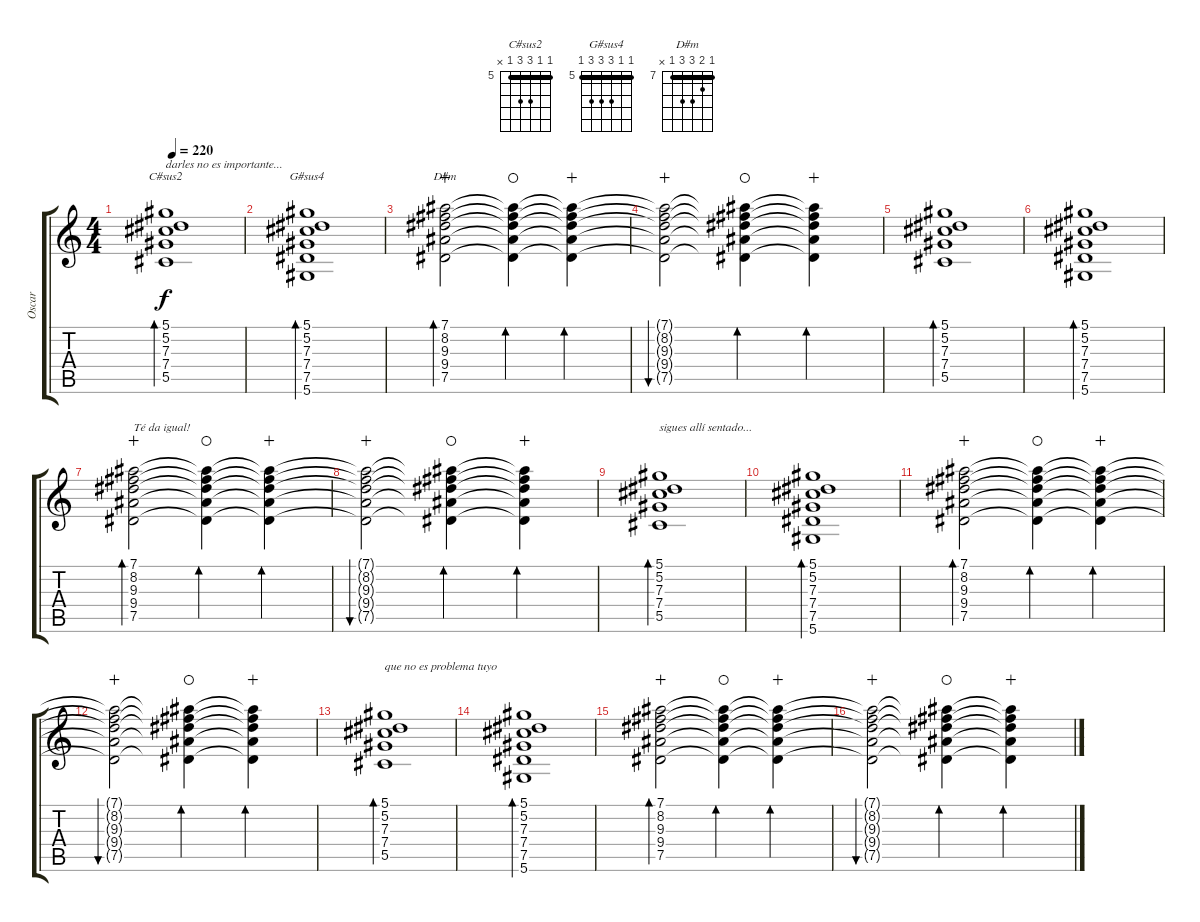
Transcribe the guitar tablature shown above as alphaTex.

\track ("Oscar" "Oscar") {instrument acousticguitarsteel}
\staff {score tabs}
\tuning (Eb4 Bb3 Gb3 Db3 Ab2 Eb2) {hide}
\chord ("C#sus2" 5 5 7 7 5 x) {firstfret 5 barre 5}
\chord ("G#sus4" 5 5 7 7 7 5) {firstfret 5 barre 5}
\chord ("D#m" 7 8 9 9 7 x) {firstfret 7 barre 7}
\ts (4 4)
\tempo 220
\clef g2
\ks c
(5.1 5.2 7.3 7.4 5.5).1{bd 240 ch "C#sus2" txt "darles no es importante..." dy f} |
(5.1 5.2 7.3 7.4 7.5 5.6).1{bd 240 ch "G#sus4"} |
(7.1 8.2 9.3 9.4 7.5).2{bd 240 ch "D#m" wahc} (7.1{t} 8.2{t} 9.3{t} 9.4{t} 7.5{t}).4{bd 240 waho} (7.1{t} 8.2{t} 9.3{t} 9.4{t} 7.5{t}).4{bd 240 wahc} |
(7.1{t} 8.2{t} 9.3{t} 9.4{t} 7.5{t}).2{bu 240 wahc} (7.1{t} 8.2{t} 9.3{t} 9.4{t} 7.5{t}).4{bd 240 waho} (7.1{t} 8.2{t} 9.3{t} 9.4{t} 7.5{t}).4{bd 240 wahc} |
(5.1 5.2 7.3 7.4 5.5).1{bd 240} |
(5.1 5.2 7.3 7.4 7.5 5.6).1{bd 240} |
(7.1 8.2 9.3 9.4 7.5).2{bd 240 txt "Té da igual!" wahc} (7.1{t} 8.2{t} 9.3{t} 9.4{t} 7.5{t}).4{bd 240 waho} (7.1{t} 8.2{t} 9.3{t} 9.4{t} 7.5{t}).4{bd 240 wahc} |
(7.1{t} 8.2{t} 9.3{t} 9.4{t} 7.5{t}).2{bu 240 wahc} (7.1{t} 8.2{t} 9.3{t} 9.4{t} 7.5{t}).4{bd 240 waho} (7.1{t} 8.2{t} 9.3{t} 9.4{t} 7.5{t}).4{bd 240 wahc} |
(5.1 5.2 7.3 7.4 5.5).1{bd 240 txt "sigues allí sentado..."} |
(5.1 5.2 7.3 7.4 7.5 5.6).1{bd 240} |
(7.1 8.2 9.3 9.4 7.5).2{bd 240 wahc} (7.1{t} 8.2{t} 9.3{t} 9.4{t} 7.5{t}).4{bd 240 waho} (7.1{t} 8.2{t} 9.3{t} 9.4{t} 7.5{t}).4{bd 240 wahc} |
(7.1{t} 8.2{t} 9.3{t} 9.4{t} 7.5{t}).2{bu 240 wahc} (7.1{t} 8.2{t} 9.3{t} 9.4{t} 7.5{t}).4{bd 240 waho} (7.1{t} 8.2{t} 9.3{t} 9.4{t} 7.5{t}).4{bd 240 wahc} |
(5.1 5.2 7.3 7.4 5.5).1{bd 240 txt "que no es problema tuyo"} |
(5.1 5.2 7.3 7.4 7.5 5.6).1{bd 240} |
(7.1 8.2 9.3 9.4 7.5).2{bd 240 wahc} (7.1{t} 8.2{t} 9.3{t} 9.4{t} 7.5{t}).4{bd 240 waho} (7.1{t} 8.2{t} 9.3{t} 9.4{t} 7.5{t}).4{bd 240 wahc} |
(7.1{t} 8.2{t} 9.3{t} 9.4{t} 7.5{t}).2{bu 240 wahc} (7.1{t} 8.2{t} 9.3{t} 9.4{t} 7.5{t}).4{bd 240 waho} (7.1{t} 8.2{t} 9.3{t} 9.4{t} 7.5{t}).4{bd 240 wahc}
